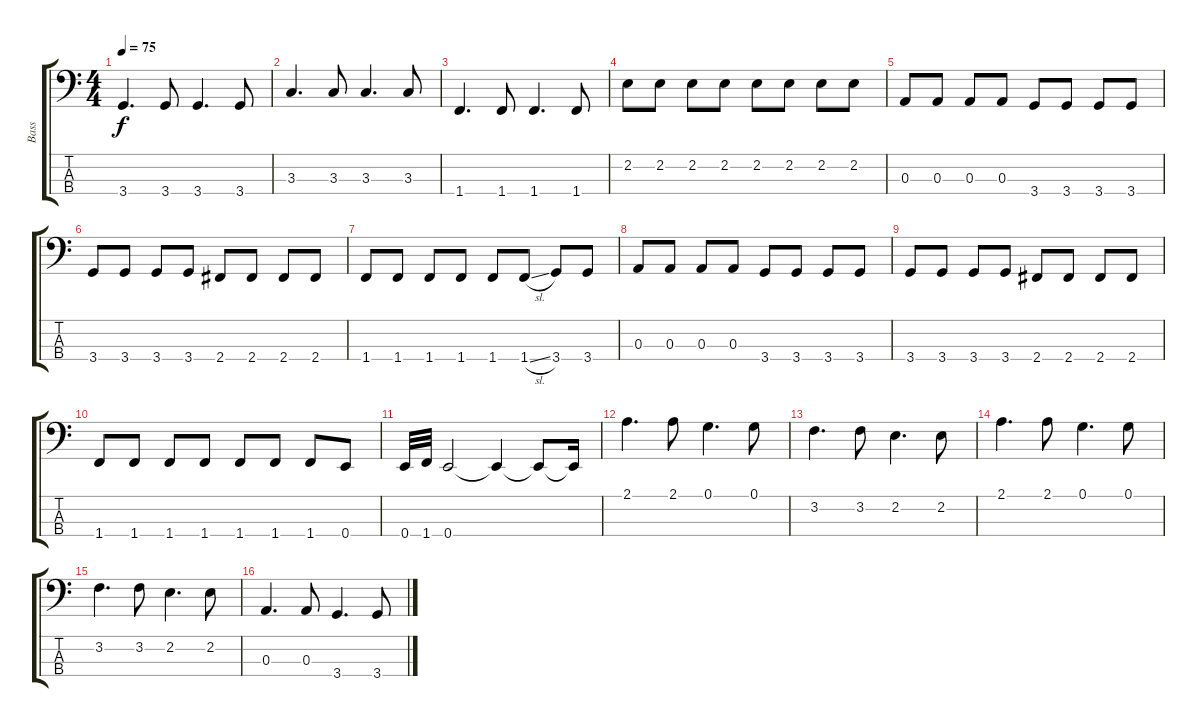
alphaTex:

\track ("Bass" "Bass") {instrument fretlessbass}
\staff {score tabs}
\tuning (G2 D2 A1 E1) {hide}
\ts (4 4)
\tempo 75
\clef f4
\ks c
3.4.4{d dy f} 3.4.8 3.4.4{d} 3.4.8 |
3.3.4{d} 3.3.8 3.3.4{d} 3.3.8 |
1.4.4{d} 1.4.8 1.4.4{d} 1.4.8 |
2.2.8 2.2.8 2.2.8 2.2.8 2.2.8 2.2.8 2.2.8 2.2.8 |
0.3.8 0.3.8 0.3.8 0.3.8 3.4.8 3.4.8 3.4.8 3.4.8 |
3.4.8 3.4.8 3.4.8 3.4.8 2.4.8 2.4.8 2.4.8 2.4.8 |
1.4.8 1.4.8 1.4.8 1.4.8 1.4.8 1.4{sl}.8 3.4.8 3.4.8 |
0.3.8 0.3.8 0.3.8 0.3.8 3.4.8 3.4.8 3.4.8 3.4.8 |
3.4.8 3.4.8 3.4.8 3.4.8 2.4.8 2.4.8 2.4.8 2.4.8 |
1.4.8 1.4.8 1.4.8 1.4.8 1.4.8 1.4.8 1.4.8 0.4.8 |
0.4.32 1.4.32 0.4.2 0.4{t}.4 0.4{t}.8 0.4{t}.16 |
2.1.4{d} 2.1.8 0.1.4{d} 0.1.8 |
3.2.4{d} 3.2.8 2.2.4{d} 2.2.8 |
2.1.4{d} 2.1.8 0.1.4{d} 0.1.8 |
3.2.4{d} 3.2.8 2.2.4{d} 2.2.8 |
0.3.4{d} 0.3.8 3.4.4{d} 3.4.8
